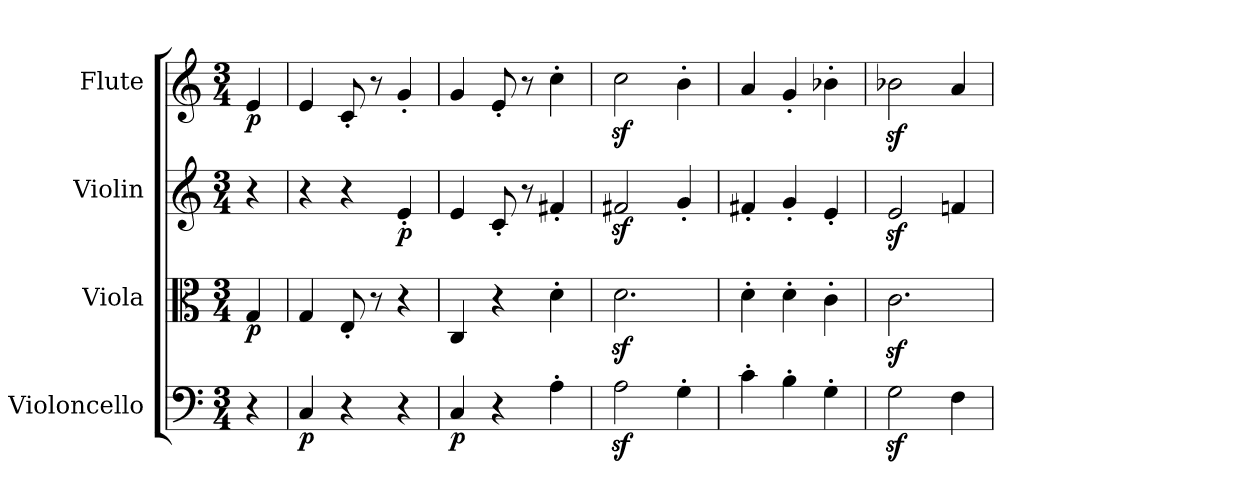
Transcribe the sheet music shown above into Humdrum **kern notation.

**kern	**dynam	**kern	**dynam	**kern	**dynam	**kern	**dynam
*part4	*part4	*part3	*part3	*part2	*part2	*part1	*part1
*staff4	*staff4	*staff3	*staff3	*staff2	*staff2	*staff1	*staff1
*I"Violoncello	*	*I"Viola	*	*I"Violin	*	*I"Flute	*
*I'Vc	*	*I'Vla	*	*I'Vln	*	*I'Fl	*
*clefF4	*	*clefC3	*	*clefG2	*	*clefG2	*
*k[]	*	*k[]	*	*k[]	*	*k[]	*
*C:	*	*C:	*	*C:	*	*C:	*
*M3/4	*	*M3/4	*	*M3/4	*	*M3/4	*
*MM118	*	*MM118	*	*MM118	*	*MM118	*
=	=	=	=	=	=	=	=
4r	.	4G	p	4r	.	4e	p
=1	=1	=1	=1	=1	=1	=1	=1
4C	p	4G	.	4r	.	4e	.
4r	.	8E'	.	4r	.	8c'	.
.	.	8r	.	.	.	8r	.
4r	.	4r	.	4e'	p	4g'	.
=2	=2	=2	=2	=2	=2	=2	=2
4C	p	4C	.	4e	.	4g	.
4r	.	4r	.	8c'	.	8e'	.
.	.	.	.	8r	.	8r	.
4A'	.	4d'	.	4f#X'	.	4cc'	.
=3	=3	=3	=3	=3	=3	=3	=3
2Az	.	2.dz	.	2f#Xz	.	2ccz	.
4G'	.	.	.	4g'	.	4b'	.
=4	=4	=4	=4	=4	=4	=4	=4
4c'	.	4d'	.	4f#X'	.	4a	.
4B'	.	4d'	.	4g'	.	4g'	.
4G'	.	4c'	.	4e'	.	4b-X'	.
=5	=5	=5	=5	=5	=5	=5	=5
2Gz	.	2.cz	.	2ez	.	2b-Xz	.
4F	.	.	.	4fn	.	4a	.
=	=	=	=	=	=	=	=
*-	*-	*-	*-	*-	*-	*-	*-
